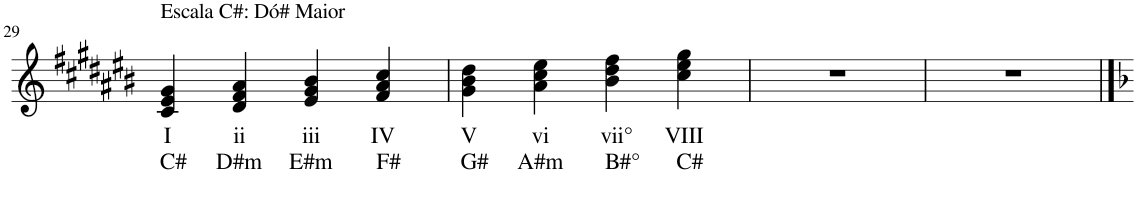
**kern	**text	**text
*part1	*part1	*part1
*staff1	*staff1	*staff1
*I"Piano	*	*
*I'Pno.	*	*
!!LO:PB:g=z
*clefG2	*	*
*k[f#c#g#d#a#e#b#]	*	*
*M4/4	*	*
=29	=29	=29
!LO:TX:a:t=Escala C#&colon; Dó# Maior	!	!
!	!LO:LY:b	!LO:LY:b
4c#/ 4e#/ 4g#/	I	C#
!	!LO:LY:b	!LO:LY:b
4d#/ 4f#/ 4a#/	ii	D#m
!	!LO:LY:b	!LO:LY:b
4e#i/ 4g#/ 4b#/	iii	E#m
!	!LO:LY:b	!LO:LY:b
4f#/ 4a#/ 4cc#/	IV	F#
=30	=30	=30
!	!LO:LY:b	!LO:LY:b
4g#\ 4b#\ 4dd#\	V	G#
!	!LO:LY:b	!LO:LY:b
4a#\ 4cc#\ 4ee#\	vi	A#m
!	!LO:LY:b	!LO:LY:b
4b#i\ 4dd#\ 4ff#\	vii°	B#°
!	!LO:LY:b	!LO:LY:b
4cc#\ 4ee#\ 4gg#\	VIII	C#
=31	=31	=31
1r	.	.
=32	=32	=32
1r	.	.
==	==	==
*-	*-	*-
